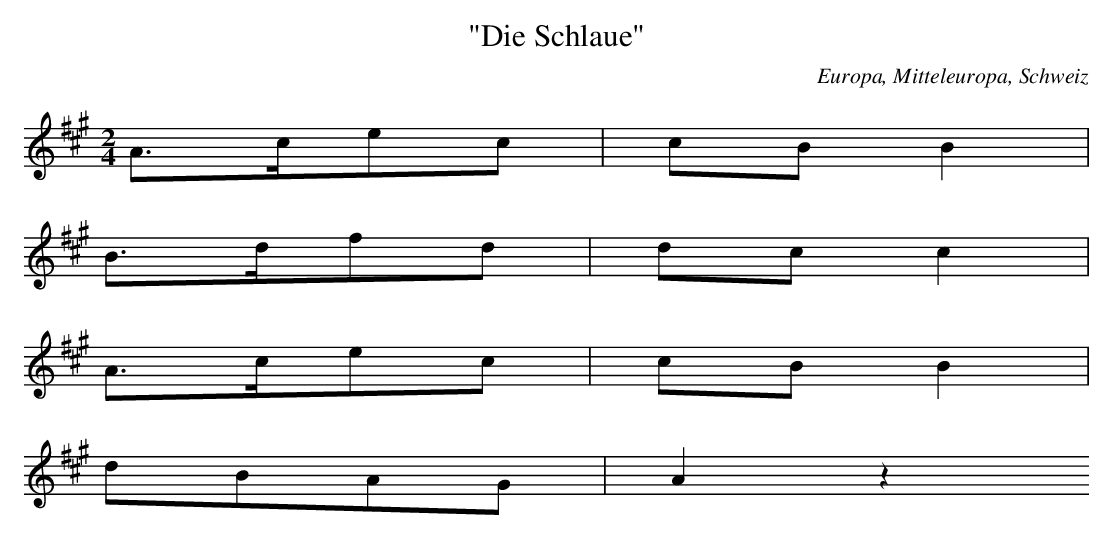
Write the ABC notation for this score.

X:1
T: "Die Schlaue"
O: Europa, Mitteleuropa, Schweiz
M: 2/4
L: 1/16
K: A
A3ce2c2 | c2B2B4 |
B3df2d2 | d2c2c4 |
A3ce2c2 | c2B2B4 |
d2B2A2G2 | A4z4
